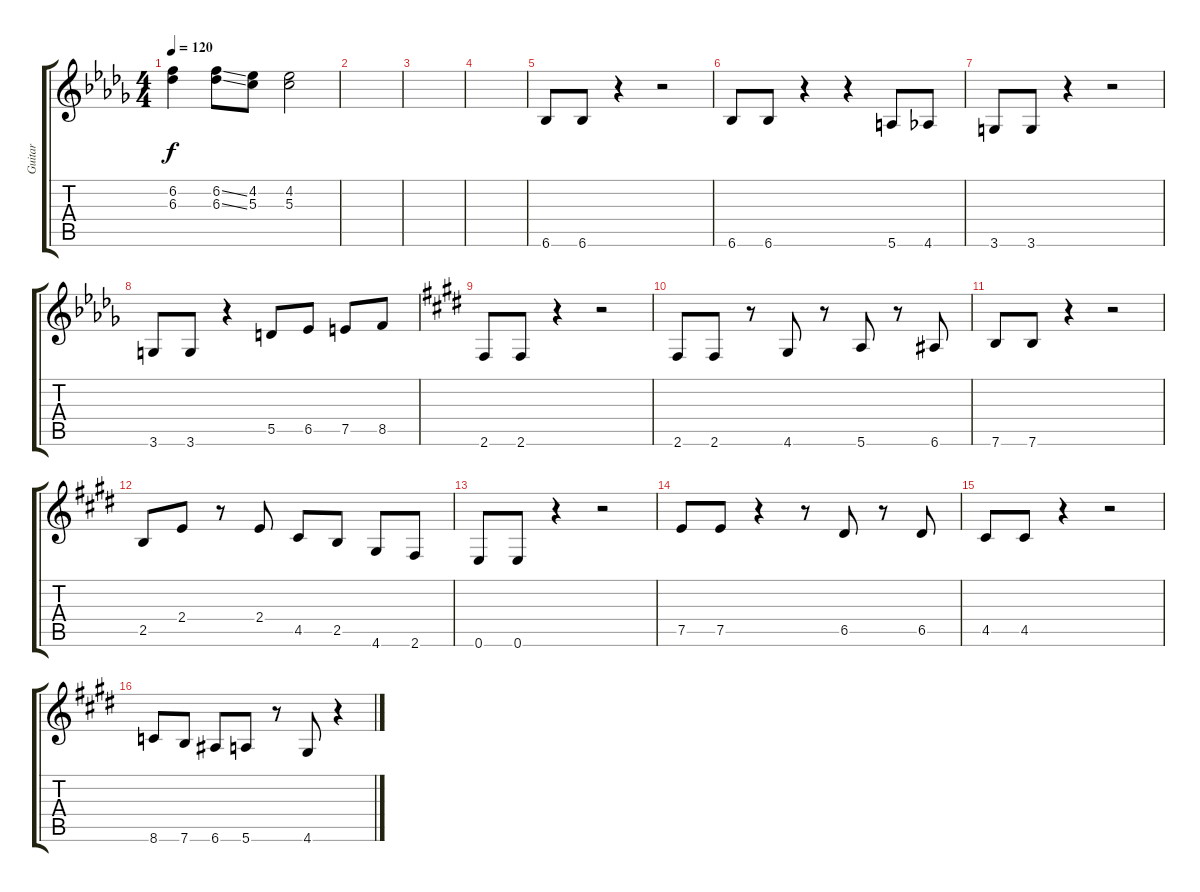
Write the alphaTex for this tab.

\track ("Guitar" "Guitar") {instrument electricguitarjazz}
\staff {score tabs}
\tuning (E4 B3 G3 D3 A2 E2) {hide}
\ts (4 4)
\tempo 120
\clef g2
\ks db
(6.2{t} 6.3{t}).4{dy f} (6.2{ss} 6.3{ss}).8 (4.2 5.3).8 (4.2 5.3).2 |
|
|
|
6.6.8 6.6.8 r.4 r.2 |
6.6.8 6.6.8 r.4 r.4 5.6.8 4.6.8 |
3.6.8 3.6.8 r.4 r.2 |
3.6.8 3.6.8 r.4 5.5.8 6.5.8 7.5.8 8.5.8 |
\ks e
2.6.8 2.6.8 r.4 r.2 |
2.6.8 2.6.8 r.8 4.6.8 r.8 5.6.8 r.8 6.6.8 |
7.6.8 7.6.8 r.4 r.2 |
2.5.8 2.4.8 r.8 2.4.8 4.5.8 2.5.8 4.6.8 2.6.8 |
0.6.8 0.6.8 r.4 r.2 |
7.5.8 7.5.8 r.4 r.8 6.5.8 r.8 6.5.8 |
4.5.8 4.5.8 r.4 r.2 |
8.6.8 7.6.8 6.6.8 5.6.8 r.8 4.6.8 r.4
